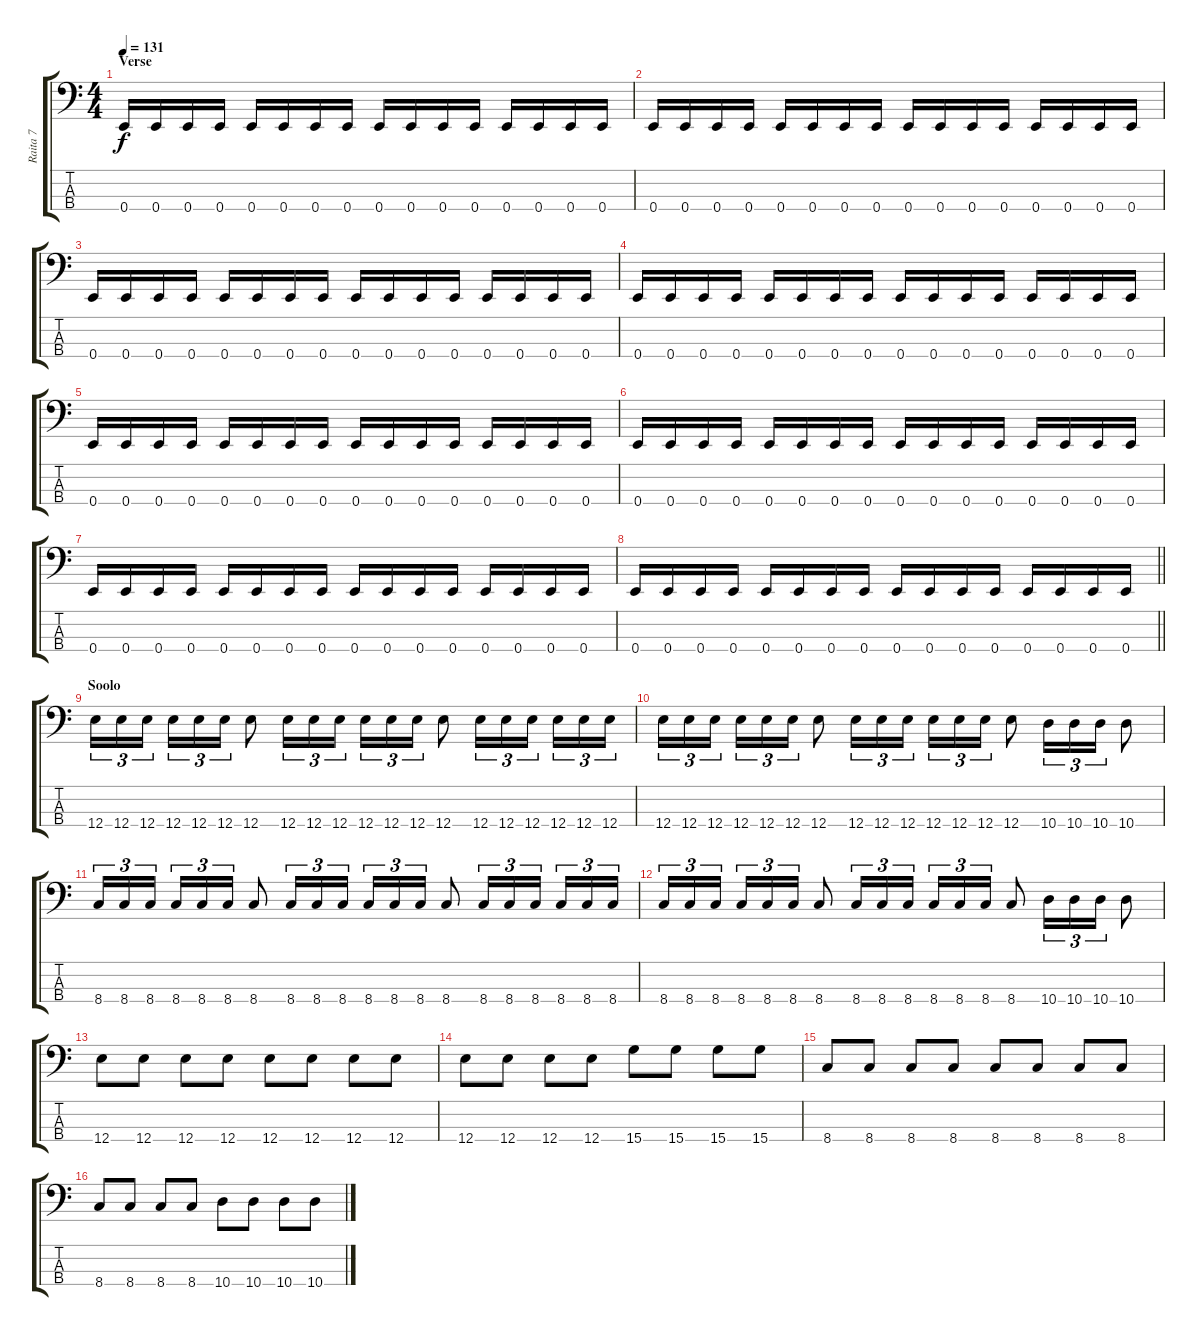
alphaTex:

\track ("Raita 7" "Raita 7") {instrument electricbassfinger}
\staff {score tabs}
\tuning (G2 D2 A1 E1) {hide}
\ts (4 4)
\section ("" "Verse")
\tempo 131
\clef f4
\ks c
0.4.16{dy f} 0.4.16 0.4.16 0.4.16 0.4.16 0.4.16 0.4.16 0.4.16 0.4.16 0.4.16 0.4.16 0.4.16 0.4.16 0.4.16 0.4.16 0.4.16 |
0.4.16 0.4.16 0.4.16 0.4.16 0.4.16 0.4.16 0.4.16 0.4.16 0.4.16 0.4.16 0.4.16 0.4.16 0.4.16 0.4.16 0.4.16 0.4.16 |
0.4.16 0.4.16 0.4.16 0.4.16 0.4.16 0.4.16 0.4.16 0.4.16 0.4.16 0.4.16 0.4.16 0.4.16 0.4.16 0.4.16 0.4.16 0.4.16 |
0.4.16 0.4.16 0.4.16 0.4.16 0.4.16 0.4.16 0.4.16 0.4.16 0.4.16 0.4.16 0.4.16 0.4.16 0.4.16 0.4.16 0.4.16 0.4.16 |
0.4.16 0.4.16 0.4.16 0.4.16 0.4.16 0.4.16 0.4.16 0.4.16 0.4.16 0.4.16 0.4.16 0.4.16 0.4.16 0.4.16 0.4.16 0.4.16 |
0.4.16 0.4.16 0.4.16 0.4.16 0.4.16 0.4.16 0.4.16 0.4.16 0.4.16 0.4.16 0.4.16 0.4.16 0.4.16 0.4.16 0.4.16 0.4.16 |
0.4.16 0.4.16 0.4.16 0.4.16 0.4.16 0.4.16 0.4.16 0.4.16 0.4.16 0.4.16 0.4.16 0.4.16 0.4.16 0.4.16 0.4.16 0.4.16 |
\barLineRight lightlight
0.4.16 0.4.16 0.4.16 0.4.16 0.4.16 0.4.16 0.4.16 0.4.16 0.4.16 0.4.16 0.4.16 0.4.16 0.4.16 0.4.16 0.4.16 0.4.16 |
\section ("" "Soolo")
12.4.16{tu (3 2)} 12.4.16{tu (3 2)} 12.4.16{tu (3 2)} 12.4.16{tu (3 2)} 12.4.16{tu (3 2)} 12.4.16{tu (3 2)} 12.4.8 12.4.16{tu (3 2)} 12.4.16{tu (3 2)} 12.4.16{tu (3 2)} 12.4.16{tu (3 2)} 12.4.16{tu (3 2)} 12.4.16{tu (3 2)} 12.4.8 12.4.16{tu (3 2)} 12.4.16{tu (3 2)} 12.4.16{tu (3 2)} 12.4.16{tu (3 2)} 12.4.16{tu (3 2)} 12.4.16{tu (3 2)} |
12.4.16{tu (3 2)} 12.4.16{tu (3 2)} 12.4.16{tu (3 2)} 12.4.16{tu (3 2)} 12.4.16{tu (3 2)} 12.4.16{tu (3 2)} 12.4.8 12.4.16{tu (3 2)} 12.4.16{tu (3 2)} 12.4.16{tu (3 2)} 12.4.16{tu (3 2)} 12.4.16{tu (3 2)} 12.4.16{tu (3 2)} 12.4.8 10.4.16{tu (3 2)} 10.4.16{tu (3 2)} 10.4.16{tu (3 2)} 10.4.8 |
8.4.16{tu (3 2)} 8.4.16{tu (3 2)} 8.4.16{tu (3 2)} 8.4.16{tu (3 2)} 8.4.16{tu (3 2)} 8.4.16{tu (3 2)} 8.4.8 8.4.16{tu (3 2)} 8.4.16{tu (3 2)} 8.4.16{tu (3 2)} 8.4.16{tu (3 2)} 8.4.16{tu (3 2)} 8.4.16{tu (3 2)} 8.4.8 8.4.16{tu (3 2)} 8.4.16{tu (3 2)} 8.4.16{tu (3 2)} 8.4.16{tu (3 2)} 8.4.16{tu (3 2)} 8.4.16{tu (3 2)} |
8.4.16{tu (3 2)} 8.4.16{tu (3 2)} 8.4.16{tu (3 2)} 8.4.16{tu (3 2)} 8.4.16{tu (3 2)} 8.4.16{tu (3 2)} 8.4.8 8.4.16{tu (3 2)} 8.4.16{tu (3 2)} 8.4.16{tu (3 2)} 8.4.16{tu (3 2)} 8.4.16{tu (3 2)} 8.4.16{tu (3 2)} 8.4.8 10.4.16{tu (3 2)} 10.4.16{tu (3 2)} 10.4.16{tu (3 2)} 10.4.8 |
12.4.8 12.4.8 12.4.8 12.4.8 12.4.8 12.4.8 12.4.8 12.4.8 |
12.4.8 12.4.8 12.4.8 12.4.8 15.4.8 15.4.8 15.4.8 15.4.8 |
8.4.8 8.4.8 8.4.8 8.4.8 8.4.8 8.4.8 8.4.8 8.4.8 |
8.4.8 8.4.8 8.4.8 8.4.8 10.4.8 10.4.8 10.4.8 10.4.8
